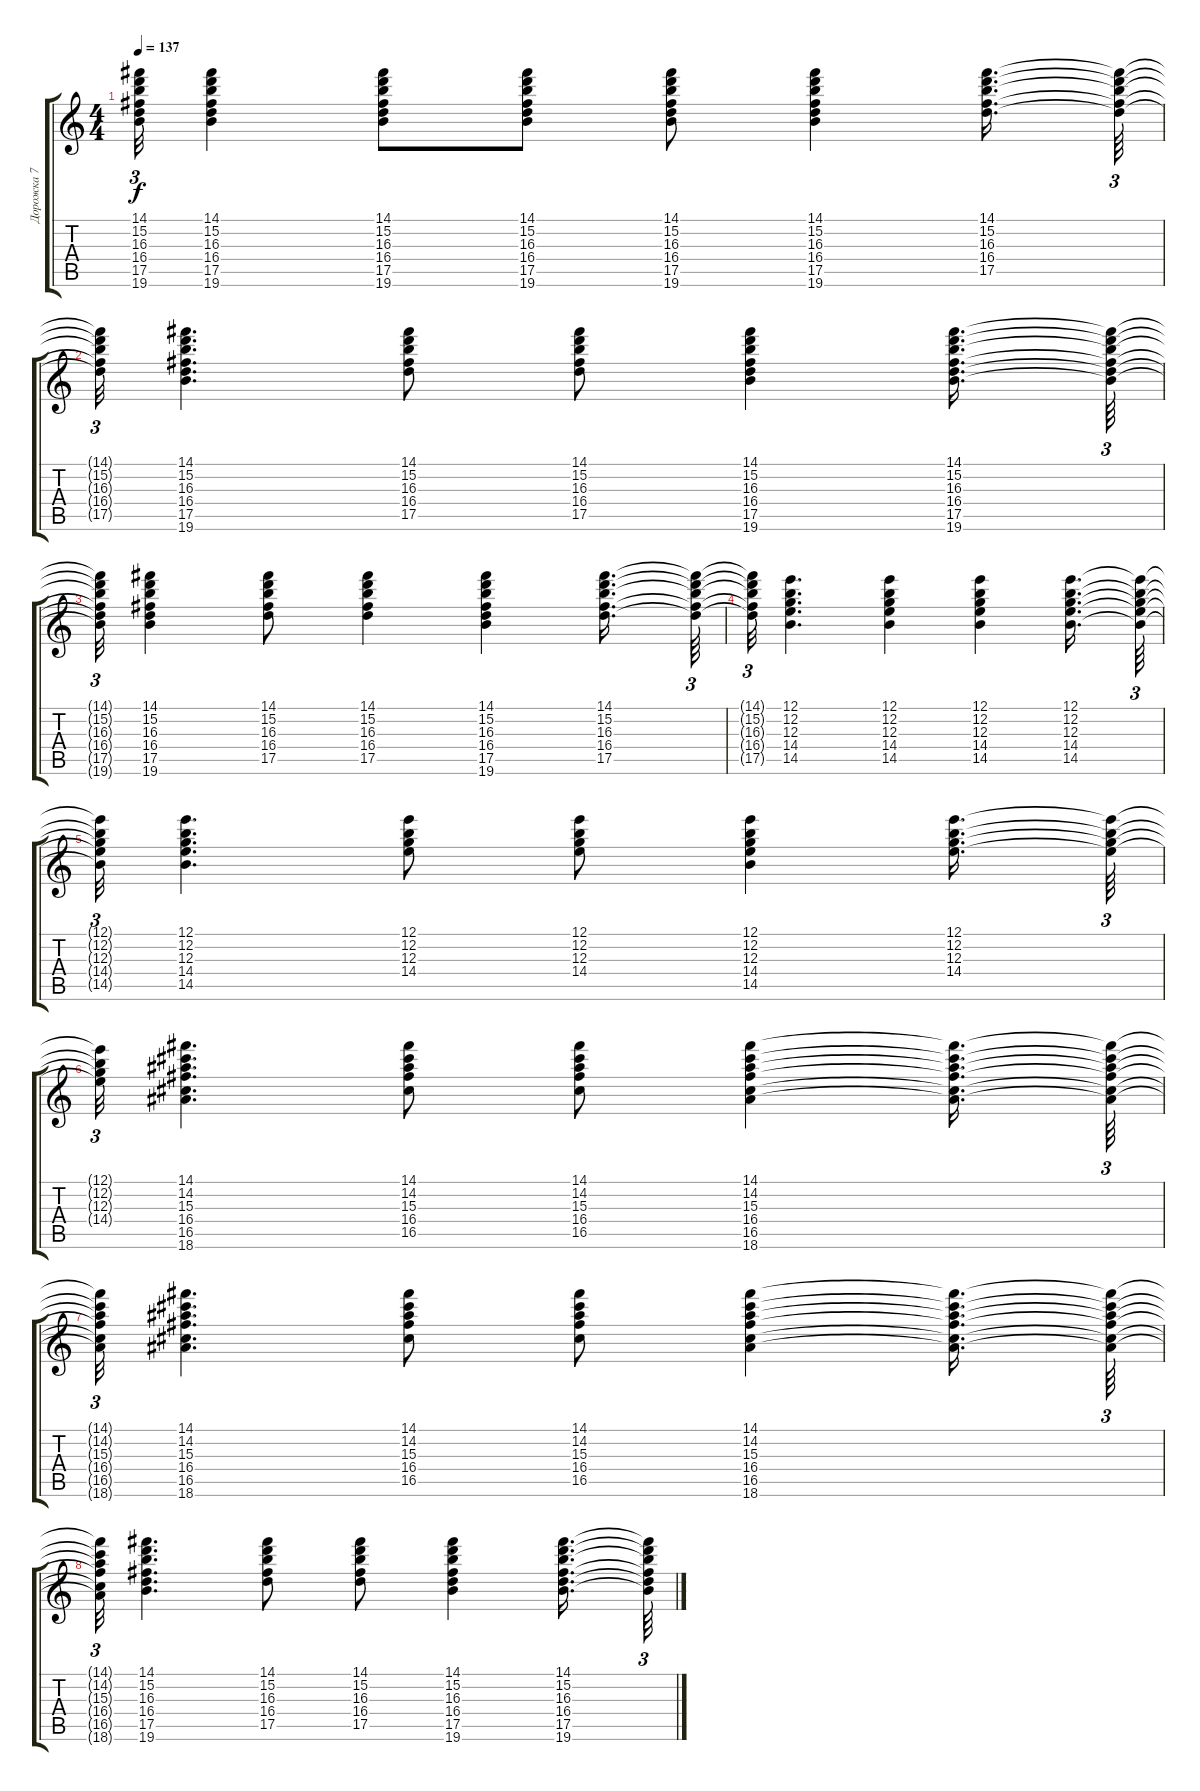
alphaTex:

\track ("Дорожка 7" "Дорожка 7") {instrument acousticguitarsteel}
\staff {score tabs}
\tuning (E4 B3 G3 D3 A2 E2) {hide}
\ts (4 4)
\tempo 137
\clef g2
\ks c
(14.1{t} 15.2{t} 16.3{t} 16.4{t} 17.5{t} 19.6{t}).32{tu (3 2) dy f} (14.1 15.2 16.3 16.4 17.5 19.6).4 (14.1 15.2 16.3 16.4 17.5 19.6).8 (14.1 15.2 16.3 16.4 17.5 19.6).8 (14.1 15.2 16.3 16.4 17.5 19.6).8 (14.1 15.2 16.3 16.4 17.5 19.6).4 (14.1 15.2 16.3 16.4 17.5).16{d} (14.1{t} 15.2{t} 16.3{t} 16.4{t} 17.5{t}).64{tu (3 2)} |
(14.1{t} 15.2{t} 16.3{t} 16.4{t} 17.5{t}).32{tu (3 2)} (14.1 15.2 16.3 16.4 17.5 19.6).4{d} (14.1 15.2 16.3 16.4 17.5).8 (14.1 15.2 16.3 16.4 17.5).8 (14.1 15.2 16.3 16.4 17.5 19.6).4 (14.1 15.2 16.3 16.4 17.5 19.6).16{d} (14.1{t} 15.2{t} 16.3{t} 16.4{t} 17.5{t} 19.6{t}).64{tu (3 2)} |
(14.1{t} 15.2{t} 16.3{t} 16.4{t} 17.5{t} 19.6{t}).32{tu (3 2)} (14.1 15.2 16.3 16.4 17.5 19.6).4 (14.1 15.2 16.3 16.4 17.5).8 (14.1 15.2 16.3 16.4 17.5).4 (14.1 15.2 16.3 16.4 17.5 19.6).4 (14.1 15.2 16.3 16.4 17.5).16{d} (14.1{t} 15.2{t} 16.3{t} 16.4{t} 17.5{t}).64{tu (3 2)} |
(14.1{t} 15.2{t} 16.3{t} 16.4{t} 17.5{t}).32{tu (3 2)} (12.1 12.2 12.3 14.4 14.5).4{d} (12.1 12.2 12.3 14.4 14.5).4 (12.1 12.2 12.3 14.4 14.5).4 (12.1 12.2 12.3 14.4 14.5).16{d} (12.1{t} 12.2{t} 12.3{t} 14.4{t} 14.5{t}).64{tu (3 2)} |
(12.1{t} 12.2{t} 12.3{t} 14.4{t} 14.5{t}).32{tu (3 2)} (12.1 12.2 12.3 14.4 14.5).4{d} (12.1 12.2 12.3 14.4).8 (12.1 12.2 12.3 14.4).8 (12.1 12.2 12.3 14.4 14.5).4 (12.1 12.2 12.3 14.4).16{d} (12.1{t} 12.2{t} 12.3{t} 14.4{t}).64{tu (3 2)} |
(12.1{t} 12.2{t} 12.3{t} 14.4{t}).32{tu (3 2)} (14.1 14.2 15.3 16.4 16.5 18.6).4{d} (14.1 14.2 15.3 16.4 16.5).8 (14.1 14.2 15.3 16.4 16.5).8 (14.1 14.2 15.3 16.4 16.5 18.6).4 (14.1{t} 14.2{t} 15.3{t} 16.4{t} 16.5{t} 18.6{t}).16{d} (14.1{t} 14.2{t} 15.3{t} 16.4{t} 16.5{t} 18.6{t}).64{tu (3 2)} |
(14.1{t} 14.2{t} 15.3{t} 16.4{t} 16.5{t} 18.6{t}).32{tu (3 2)} (14.1 14.2 15.3 16.4 16.5 18.6).4{d} (14.1 14.2 15.3 16.4 16.5).8 (14.1 14.2 15.3 16.4 16.5).8 (14.1 14.2 15.3 16.4 16.5 18.6).4 (14.1{t} 14.2{t} 15.3{t} 16.4{t} 16.5{t} 18.6{t}).16{d} (14.1{t} 14.2{t} 15.3{t} 16.4{t} 16.5{t} 18.6{t}).64{tu (3 2)} |
(14.1{t} 14.2{t} 15.3{t} 16.4{t} 16.5{t} 18.6{t}).32{tu (3 2)} (14.1 15.2 16.3 16.4 17.5 19.6).4{d} (14.1 15.2 16.3 16.4 17.5).8 (14.1 15.2 16.3 16.4 17.5).8 (14.1 15.2 16.3 16.4 17.5 19.6).4 (14.1 15.2 16.3 16.4 17.5 19.6).16{d} (14.1{t} 15.2{t} 16.3{t} 16.4{t} 17.5{t} 19.6{t}).64{tu (3 2)}
